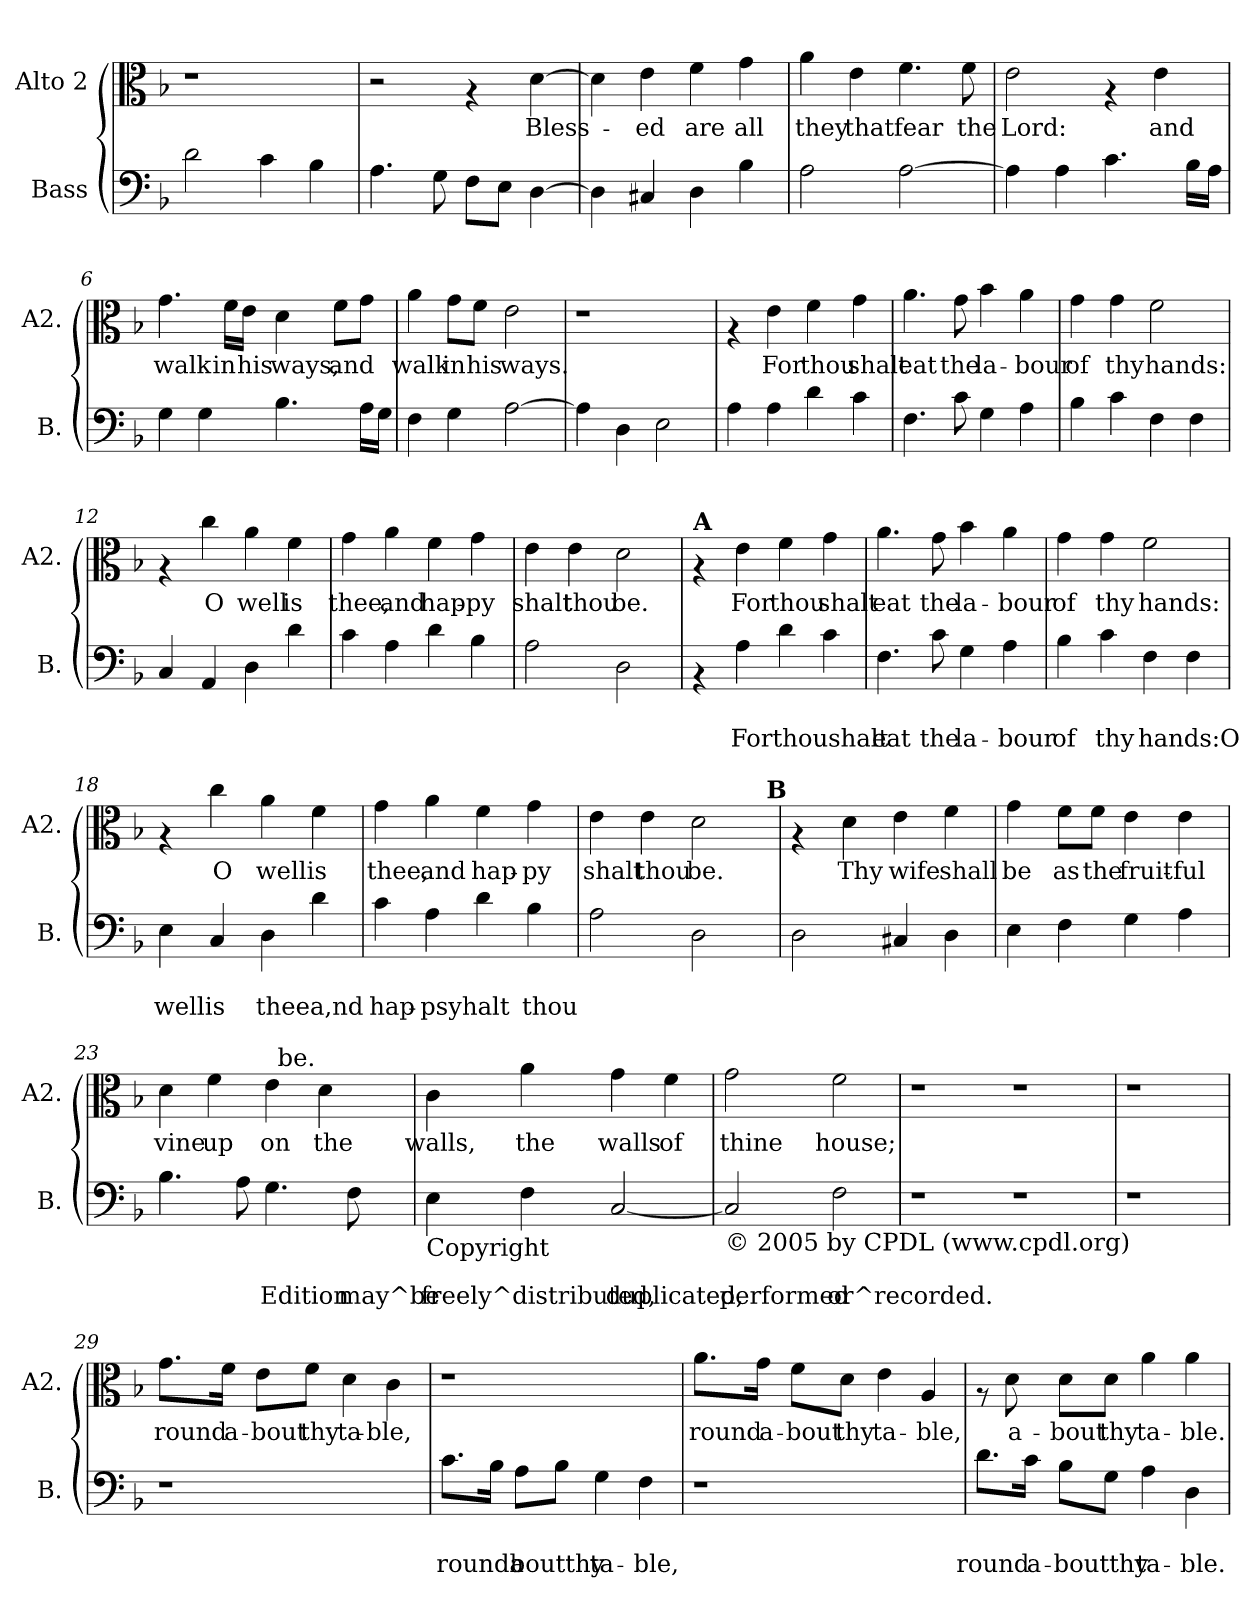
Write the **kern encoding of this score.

**kern	**text	**text	**kern	**text
*part2	*part2	*part2	*part1	*part1
*staff2	*staff2	*staff2	*staff1	*staff1
*I"Bass	*	*	*I"Alto 2	*
*I'B.	*	*	*I'A2.	*
*clefF4	*	*	*clefC3	*
*k[b-]	*	*	*k[b-]	*
*F:	*	*	*F:	*
=1	=1	=1	=1	=1
2d\	.	.	1r	.
4c\	.	.	.	.
4B-\	.	.	.	.
=2	=2	=2	=2	=2
4.A\	.	.	2r	.
8G\	.	.	.	.
8F\L	.	.	4rG	.
8E\J	.	.	.	.
!	!	!	!	!LO:LY:b
[>4D\	.	.	[>4d\	Bless-
=3	=3	=3	=3	=3
4D\]	.	.	4d\]	.
!	!	!	!	!LO:LY:b
4C#X/	.	.	4e\	-ed
!	!	!	!	!LO:LY:b
4D\	.	.	4f\	are
!	!	!	!	!LO:LY:b
4B-\	.	.	4g\	all
=4	=4	=4	=4	=4
!	!	!	!	!LO:LY:b
2A\	.	.	4a\	they
!	!	!	!	!LO:LY:b
.	.	.	4e\	that
!	!	!	!	!LO:LY:b
[<2A\	.	.	4.f\	fear
!	!	!	!	!LO:LY:b
.	.	.	8f\	the
!!LO:LB:g=z
=5	=5	=5	=5	=5
!	!	!	!	!LO:LY:b
4A\]	.	.	2e\	Lord:
4A\	.	.	.	.
4.c\	.	.	4rG	.
!	!	!	!	!LO:LY:b
.	.	.	4e\	and
16B-\LL	.	.	.	.
16A\JJ	.	.	.	.
=6	=6	=6	=6	=6
!	!	!	!	!LO:LY:b
4G\	.	.	4.g\	walk
4G\	.	.	.	.
!	!	!	!	!LO:LY:b
.	.	.	16f\LL	in
!	!	!	!	!LO:LY:b
.	.	.	16e\JJ	his
!	!	!	!	!LO:LY:b
4.B-\	.	.	4d\	ways,
!	!	!	!	!LO:LY:b
.	.	.	8f\L	and
16A\LL	.	.	8g\J	.
16G\JJ	.	.	.	.
=7	=7	=7	=7	=7
!	!	!	!	!LO:LY:b
4F\	.	.	4a\	walk
!	!	!	!	!LO:LY:b
4G\	.	.	8g\L	in
!	!	!	!	!LO:LY:b
.	.	.	8f\J	his
!	!	!	!	!LO:LY:b
[>2A\	.	.	2e\	ways.
=8	=8	=8	=8	=8
4A\]	.	.	1r	.
4D\	.	.	.	.
2E\	.	.	.	.
=9	=9	=9	=9	=9
4A\	.	.	4rG	.
!	!	!	!	!LO:LY:b
4A\	.	.	4e\	For
!	!	!	!	!LO:LY:b
4d\	.	.	4f\	thou
!	!	!	!	!LO:LY:b
4c\	.	.	4g\	shalt
!!LO:LB:g=z
=10	=10	=10	=10	=10
!	!	!	!	!LO:LY:b
4.F\	.	.	4.a\	eat
!	!	!	!	!LO:LY:b
8c\	.	.	8g\	the
!	!	!	!	!LO:LY:b
4G\	.	.	4b-\	la-
!	!	!	!	!LO:LY:b
4A\	.	.	4a\	-bour
=11	=11	=11	=11	=11
!	!	!	!	!LO:LY:b
4B-\	.	.	4g\	of
!	!	!	!	!LO:LY:b
4c\	.	.	4g\	thy
!	!	!	!	!LO:LY:b
4F\	.	.	2f\	hands:
4F\	.	.	.	.
=12	=12	=12	=12	=12
4C/	.	.	4rG	.
!	!	!	!	!LO:LY:b
4AA/	.	.	4cc\	O
!	!	!	!	!LO:LY:b
4D\	.	.	4a\	well
!	!	!	!	!LO:LY:b
4d\	.	.	4f\	is
=13	=13	=13	=13	=13
!	!	!	!	!LO:LY:b
4c\	.	.	4g\	thee,
!	!	!	!	!LO:LY:b
4A\	.	.	4a\	and
!	!	!	!	!LO:LY:b
4d\	.	.	4f\	hap-
!	!	!	!	!LO:LY:b
4B-\	.	.	4g\	-py
=14	=14	=14	=14	=14
!	!	!	!	!LO:LY:b
2A\	.	.	4e\	shalt
!	!	!	!	!LO:LY:b
.	.	.	4e\	thou
!	!	!	!	!LO:LY:b
2D\	.	.	2d\	be.
!!LO:LB:g=z
=15	=15	=15	=15	=15
!	!	!	!LO:TX:a:B:t=A	!
4rAA	.	.	4rG	.
!	!	!LO:LY:b	!	!LO:LY:b
4A\	.	Forthoushalt	4e\	For
!	!	!	!	!LO:LY:b
4d\	.	.	4f\	thou
!	!	!	!	!LO:LY:b
4c\	.	.	4g\	shalt
=16	=16	=16	=16	=16
!	!	!LO:LY:b	!	!LO:LY:b
4.F\	.	eat	4.a\	eat
!	!	!LO:LY:b	!	!LO:LY:b
8c\	.	the	8g\	the
!	!	!LO:LY:b	!	!LO:LY:b
4G\	.	la-	4b-\	la-
!	!	!LO:LY:b	!	!LO:LY:b
4A\	.	-bour	4a\	-bour
=17	=17	=17	=17	=17
!	!	!LO:LY:b	!	!LO:LY:b
4B-\	.	of	4g\	of
!	!	!LO:LY:b	!	!LO:LY:b
4c\	.	thy	4g\	thy
!	!	!LO:LY:b	!	!LO:LY:b
4F\	.	hands:O	2f\	hands:
4F\	.	.	.	.
=18	=18	=18	=18	=18
!	!	!LO:LY:b	!	!
4E\	.	well	4rG	.
!	!	!LO:LY:b	!	!LO:LY:b
4C/	.	is	4cc\	O
!	!	!LO:LY:b	!	!LO:LY:b
4D\	.	theea,nd	4a\	well
!	!	!	!	!LO:LY:b
4d\	.	.	4f\	is
=19	=19	=19	=19	=19
!	!	!LO:LY:b	!	!LO:LY:b
4c\	.	hap-	4g\	thee,
!	!	!LO:LY:b	!	!LO:LY:b
4A\	.	-psyhalt	4a\	and
!	!	!	!	!LO:LY:b
4d\	.	.	4f\	hap-
!	!	!LO:LY:b	!	!LO:LY:b
4B-\	.	thou	4g\	-py
!!LO:LB:g=z
=20	=20	=20	=20	=20
!	!	!	!	!LO:LY:b
*	*	*	*^	*
2A\	.	.	4e\	2ryy	shalt
!	!	!	!	!	!LO:LY:b
.	.	.	4e\	.	thou
!	!	!	!	!	!LO:LY:b
2D\	.	.	2d\	4...ryy	be.
!	!	!	!	!LO:TX:a:B:t=B	!
.	.	.	.	32ryy	.
*	*	*	*v	*v	*
=21	=21	=21	=21	=21
2D\	.	.	4rG	.
!	!	!	!	!LO:LY:b
.	.	.	4d\	Thy
!	!	!	!	!LO:LY:b
4C#X/	.	.	4e\	wife
!	!	!	!	!LO:LY:b
4D\	.	.	4f\	shall
=22	=22	=22	=22	=22
!	!	!	!	!LO:LY:b
4E\	.	.	4g\	be
!	!	!	!	!LO:LY:b
4F\	.	.	8f\L	as
!	!	!	!	!LO:LY:b
.	.	.	8f\J	the
!	!	!	!	!LO:LY:b
4G\	.	.	4e\	fruit-
!	!	!	!	!LO:LY:b
4A\	.	.	4e\	-ful
!!LO:PB:g=z
=23	=23	=23	=23	=23
!	!	!	!	!LO:LY:b
*	*	*	*^	*
4.B-\	.	.	4d\	2ryy	vine
!	!	!	!	!	!LO:LY:b
.	.	.	4f\	.	up
8A\	.	.	.	.	.
!	!	!LO:LY:b	!	!	!LO:LY:b
4.G\	.	Edition	4e\	32ryy	on
!	!	!	!	!LO:TX:a:t=be.	!
.	.	.	.	4...ryy	.
!	!	!	!	!	!LO:LY:b
.	.	.	4d\	.	the
!	!	!LO:LY:b	!	!	!
8F\	.	may^be	.	.	.
=24	=24	=24	=24	=24	=24
!LO:TX:b:t=Copyright	!	!	!	!	!
!	!	!LO:LY:b	!	!	!LO:LY:b
*	*	*	*v	*v	*
4E\	.	freely^distributed,	4c\	walls,
!	!	!	!	!LO:LY:b
4F\	.	.	4a\	the
!	!	!LO:LY:b	!	!LO:LY:b
[<2C/	.	duplicated,	4g\	walls
!	!	!	!	!LO:LY:b
.	.	.	4f\	of
=25	=25	=25	=25	=25
!LO:TX:b:t=© 2005 by CPDL (www.cpdl.org)	!	!	!	!
!	!	!LO:LY:b	!	!LO:LY:b
2C/]	.	performed	2g\	thine
!	!	!LO:LY:b	!	!LO:LY:b
2F\	.	or^recorded.	2f\	house;
=26	=26	=26	=26	=26
1r	.	.	1r	.
1r	.	.	1r	.
=27	=27	=27	=27	=27
1r	.	.	1r	.
=28	=28	=28	=28	=28
1r	.	.	1r	.
!!LO:PB:g=z
=29	=29	=29	=29	=29
!	!	!	!	!LO:LY:b
1r	.	.	8.g\L	round
!	!	!	!	!LO:LY:b
.	.	.	16f\Jk	a-
!	!	!	!	!LO:LY:b
.	.	.	8e\L	-bout
!	!	!	!	!LO:LY:b
.	.	.	8f\J	thy
!	!	!	!	!LO:LY:b
.	.	.	4d\	ta-
!	!	!	!	!LO:LY:b
.	.	.	4c\	-ble,
=30	=30	=30	=30	=30
!	!	!LO:LY:b	!	!
8.c\L	.	rounda	1r	.
16B-\Jk	.	.	.	.
!	!	!LO:LY:b	!	!
8A\L	.	boutthy	.	.
8B-\J	.	.	.	.
!	!	!LO:LY:b	!	!
4G\	.	ta-	.	.
!	!	!LO:LY:b	!	!
4F\	.	-ble,	.	.
=31	=31	=31	=31	=31
!	!	!	!	!LO:LY:b
1r	.	.	8.a\L	round
!	!	!	!	!LO:LY:b
.	.	.	16g\Jk	a-
!	!	!	!	!LO:LY:b
.	.	.	8f\L	-bout
!	!	!	!	!LO:LY:b
.	.	.	8d\J	thy
!	!	!	!	!LO:LY:b
.	.	.	4e\	ta-
!	!	!	!	!LO:LY:b
.	.	.	4A/	-ble,
=32	=32	=32	=32	=32
!	!	!LO:LY:b	!	!
8.d\L	.	round	8rG	.
!	!	!	!	!LO:LY:b
.	.	.	8d\	a-
!	!	!LO:LY:b	!	!
16c\Jk	.	a-	.	.
!	!	!LO:LY:b	!	!LO:LY:b
8B-\L	.	-boutthy	8d\L	-bout
!	!	!	!	!LO:LY:b
8G\J	.	.	8d\J	thy
!	!	!LO:LY:b	!	!LO:LY:b
4A\	.	ta-	4a\	ta-
!	!	!LO:LY:b	!	!LO:LY:b
4D\	.	-ble.	4a\	-ble.
=	=	=	=	=
*-	*-	*-	*-	*-
